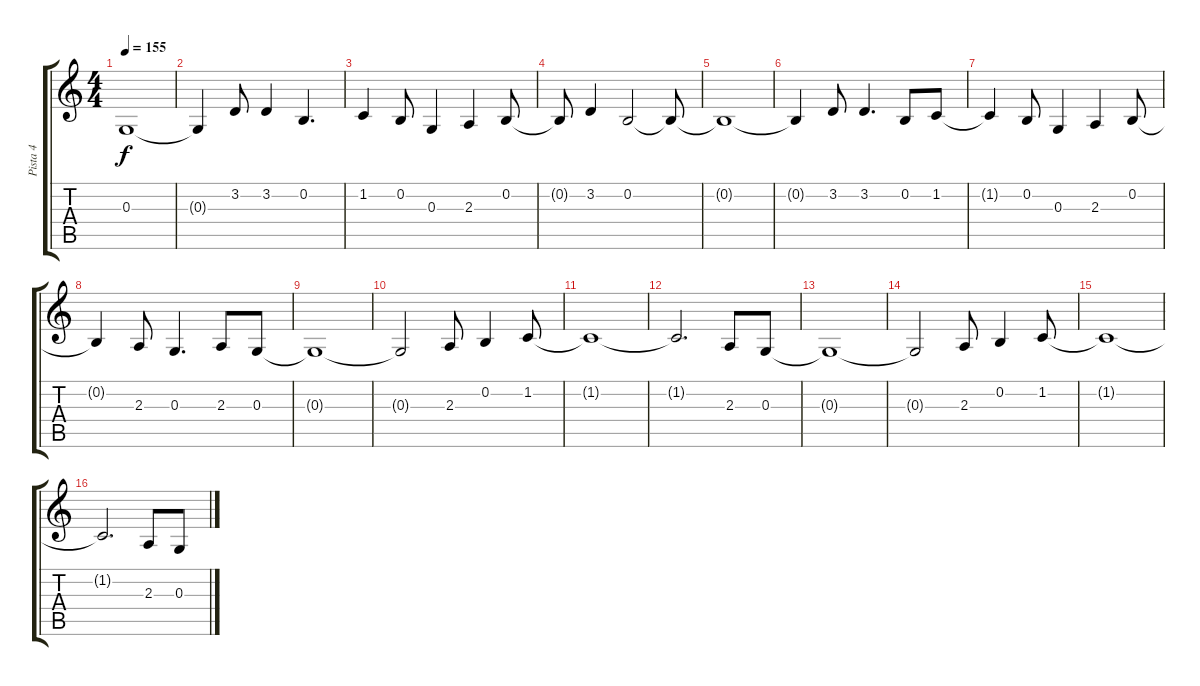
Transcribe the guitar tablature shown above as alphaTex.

\track ("Pista 4" "Pista 4") {instrument electricgrandpiano}
\staff {score tabs}
\tuning (E4 B3 G3 D3 A2 E2) {hide}
\ts (4 4)
\tempo 155
\clef g2
\ks c
0.3{t}.1{dy f} |
0.3{t}.4 3.2.8 3.2.4 0.2.4{d} |
1.2.4 0.2.8 0.3.4 2.3.4 0.2.8 |
0.2{t}.8 3.2.4 0.2.2 0.2{t}.8 |
0.2{t}.1 |
0.2{t}.4 3.2.8 3.2.4{d} 0.2.8 1.2.8 |
1.2{t}.4 0.2.8 0.3.4 2.3.4 0.2.8 |
0.2{t}.4 2.3.8 0.3.4{d} 2.3.8 0.3.8 |
0.3{t}.1 |
0.3{t}.2 2.3.8 0.2.4 1.2.8 |
1.2{t}.1 |
1.2{t}.2{d} 2.3.8 0.3.8 |
0.3{t}.1 |
0.3{t}.2 2.3.8 0.2.4 1.2.8 |
1.2{t}.1 |
1.2{t}.2{d} 2.3.8 0.3.8
